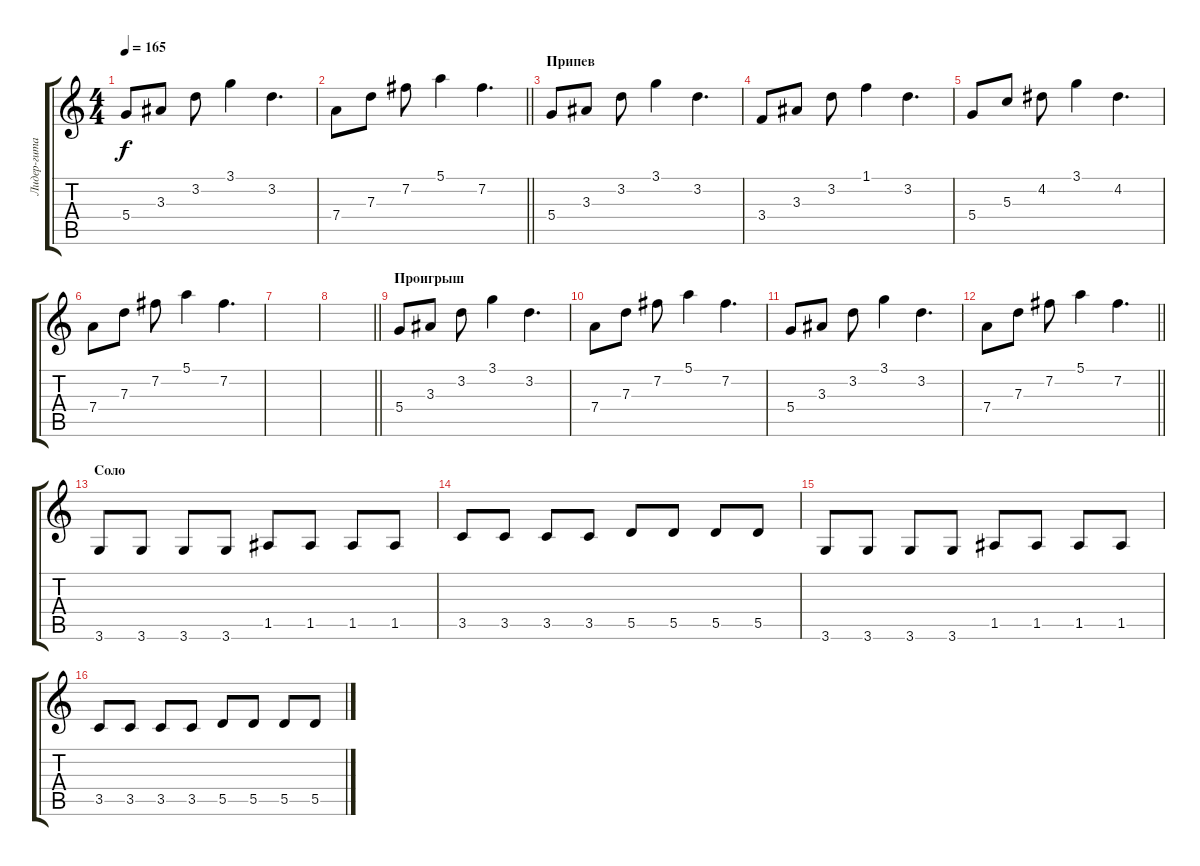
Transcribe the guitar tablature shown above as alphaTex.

\track ("Лидер-гитара" "Лидер-гита") {instrument distortionguitar}
\staff {score tabs}
\tuning (E4 B3 G3 D3 A2 E2) {hide}
\ts (4 4)
\tempo 165
\clef g2
\ks c
5.4.8{dy f} 3.3.8 3.2.8 3.1.4 3.2.4{d} |
\barLineRight lightlight
7.4.8 7.3.8 7.2.8 5.1.4 7.2.4{d} |
\section ("" "Припев")
5.4.8 3.3.8 3.2.8 3.1.4 3.2.4{d} |
3.4.8 3.3.8 3.2.8 1.1.4 3.2.4{d} |
5.4.8 5.3.8 4.2.8 3.1.4 4.2.4{d} |
7.4.8 7.3.8 7.2.8 5.1.4 7.2.4{d} |
|
\barLineRight lightlight
|
\section ("" "Проигрыш")
5.4.8 3.3.8 3.2.8 3.1.4 3.2.4{d} |
7.4.8 7.3.8 7.2.8 5.1.4 7.2.4{d} |
5.4.8 3.3.8 3.2.8 3.1.4 3.2.4{d} |
\barLineRight lightlight
7.4.8 7.3.8 7.2.8 5.1.4 7.2.4{d} |
\section ("" "Соло")
3.6.8 3.6.8 3.6.8 3.6.8 1.5.8 1.5.8 1.5.8 1.5.8 |
3.5.8 3.5.8 3.5.8 3.5.8 5.5.8 5.5.8 5.5.8 5.5.8 |
3.6.8 3.6.8 3.6.8 3.6.8 1.5.8 1.5.8 1.5.8 1.5.8 |
3.5.8 3.5.8 3.5.8 3.5.8 5.5.8 5.5.8 5.5.8 5.5.8
